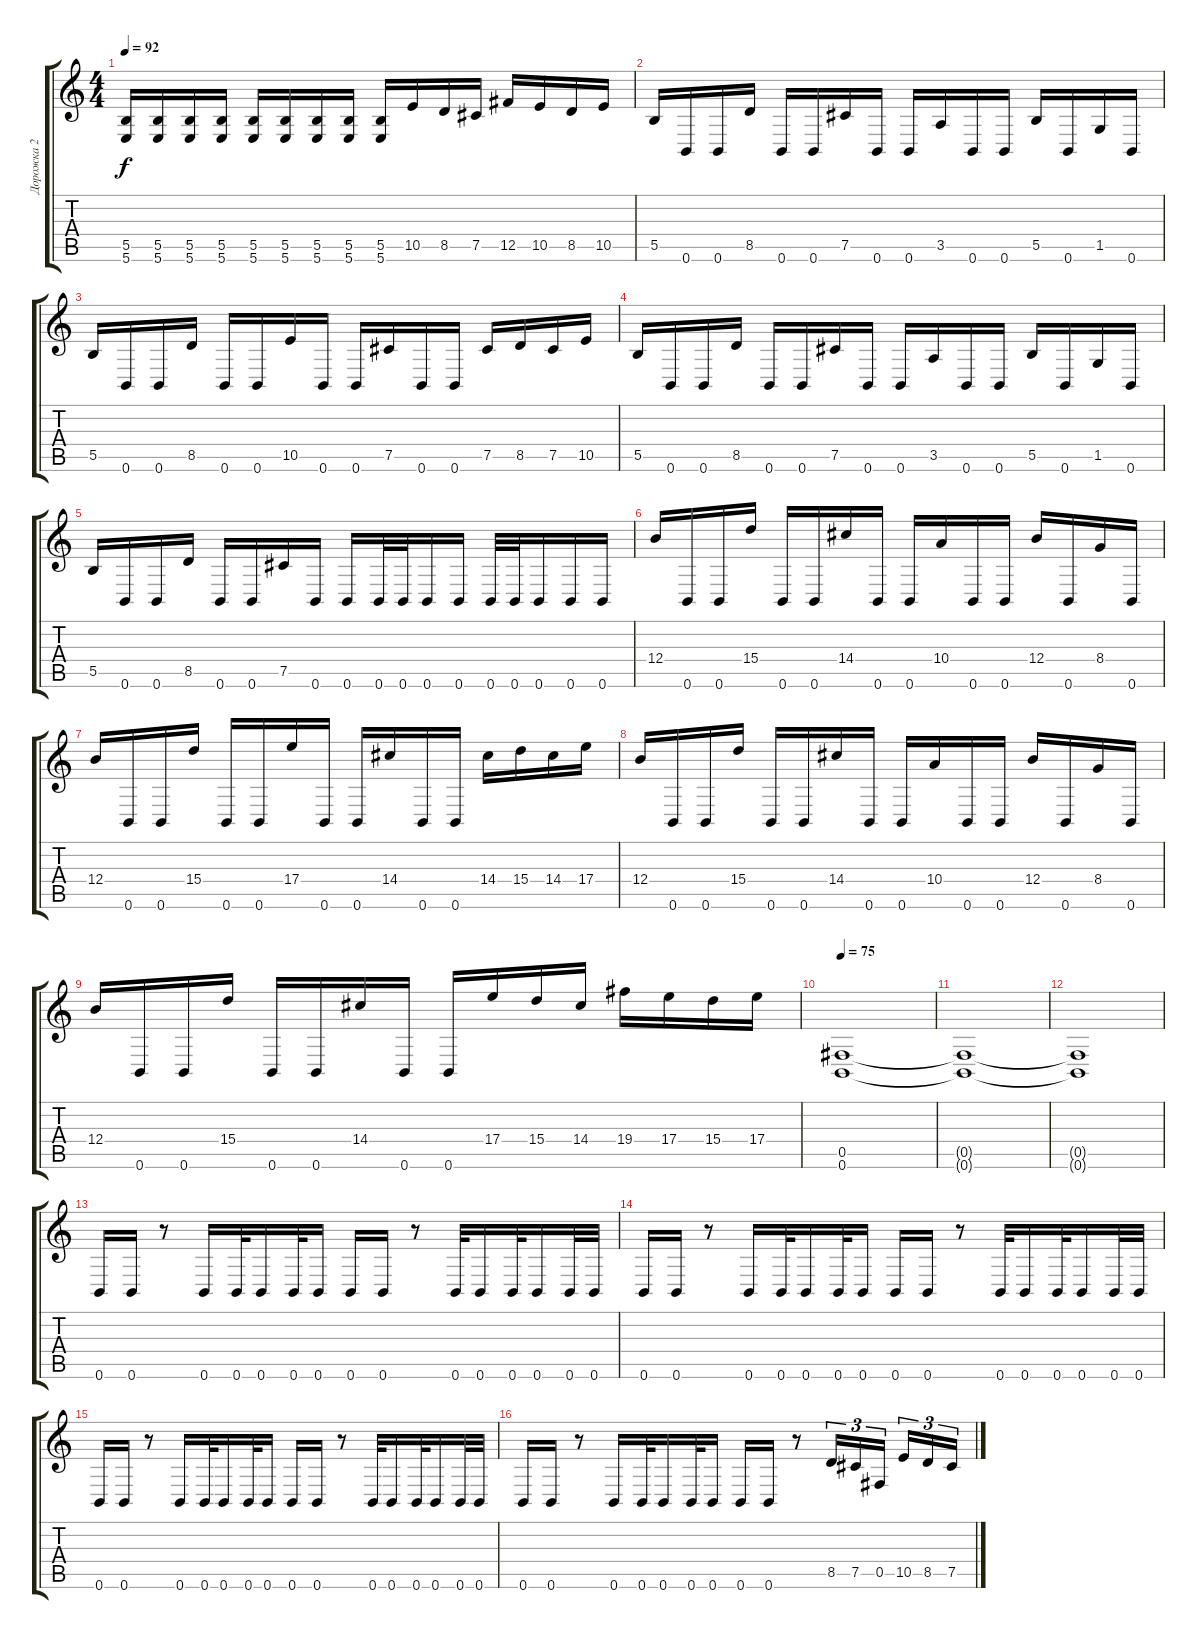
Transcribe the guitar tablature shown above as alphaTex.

\track ("Дорожка 2" "Дорожка 2") {instrument distortionguitar}
\staff {score tabs}
\tuning (Db4 Ab3 E3 B2 Gb2 B1) {hide}
\ts (4 4)
\tempo 92
\clef g2
\ks c
(5.5 5.6).16{dy f} (5.5 5.6).16 (5.5 5.6).16 (5.5 5.6).16 (5.5 5.6).16 (5.5 5.6).16 (5.5 5.6).16 (5.5 5.6).16 (5.5 5.6).16 10.5.16 8.5.16 7.5.16 12.5.16 10.5.16 8.5.16 10.5.16 |
5.5.16 0.6.16 0.6.16 8.5.16 0.6.16 0.6.16 7.5.16 0.6.16 0.6.16 3.5.16 0.6.16 0.6.16 5.5.16 0.6.16 1.5.16 0.6.16 |
5.5.16 0.6.16 0.6.16 8.5.16 0.6.16 0.6.16 10.5.16 0.6.16 0.6.16 7.5.16 0.6.16 0.6.16 7.5.16 8.5.16 7.5.16 10.5.16 |
5.5.16 0.6.16 0.6.16 8.5.16 0.6.16 0.6.16 7.5.16 0.6.16 0.6.16 3.5.16 0.6.16 0.6.16 5.5.16 0.6.16 1.5.16 0.6.16 |
5.5.16 0.6.16 0.6.16 8.5.16 0.6.16 0.6.16 7.5.16 0.6.16 0.6.16 0.6.32 0.6.32 0.6.16 0.6.16 0.6.32 0.6.32 0.6.16 0.6.16 0.6.16 |
12.4.16 0.6.16 0.6.16 15.4.16 0.6.16 0.6.16 14.4.16 0.6.16 0.6.16 10.4.16 0.6.16 0.6.16 12.4.16 0.6.16 8.4.16 0.6.16 |
12.4.16 0.6.16 0.6.16 15.4.16 0.6.16 0.6.16 17.4.16 0.6.16 0.6.16 14.4.16 0.6.16 0.6.16 14.4.16 15.4.16 14.4.16 17.4.16 |
12.4.16 0.6.16 0.6.16 15.4.16 0.6.16 0.6.16 14.4.16 0.6.16 0.6.16 10.4.16 0.6.16 0.6.16 12.4.16 0.6.16 8.4.16 0.6.16 |
12.4.16 0.6.16 0.6.16 15.4.16 0.6.16 0.6.16 14.4.16 0.6.16 0.6.16 17.4.16 15.4.16 14.4.16 19.4.16 17.4.16 15.4.16 17.4.16 |
\tempo 75
(0.5 0.6).1 |
(0.5{t} 0.6{t}).1 |
(0.5{t} 0.6{t}).1 |
0.6.16 0.6.16 r.8 0.6.16 0.6.32 0.6.16 0.6.32 0.6.16 0.6.16 0.6.16 r.8 0.6.32 0.6.16 0.6.32 0.6.16 0.6.32 0.6.32 |
0.6.16 0.6.16 r.8 0.6.16 0.6.32 0.6.16 0.6.32 0.6.16 0.6.16 0.6.16 r.8 0.6.32 0.6.16 0.6.32 0.6.16 0.6.32 0.6.32 |
0.6.16 0.6.16 r.8 0.6.16 0.6.32 0.6.16 0.6.32 0.6.16 0.6.16 0.6.16 r.8 0.6.32 0.6.16 0.6.32 0.6.16 0.6.32 0.6.32 |
0.6.16 0.6.16 r.8 0.6.16 0.6.32 0.6.16 0.6.32 0.6.16 0.6.16 0.6.16 r.8 8.5.16{tu (3 2)} 7.5.16{tu (3 2)} 0.5.16{tu (3 2)} 10.5.16{tu (3 2)} 8.5.16{tu (3 2)} 7.5.16{tu (3 2)}
